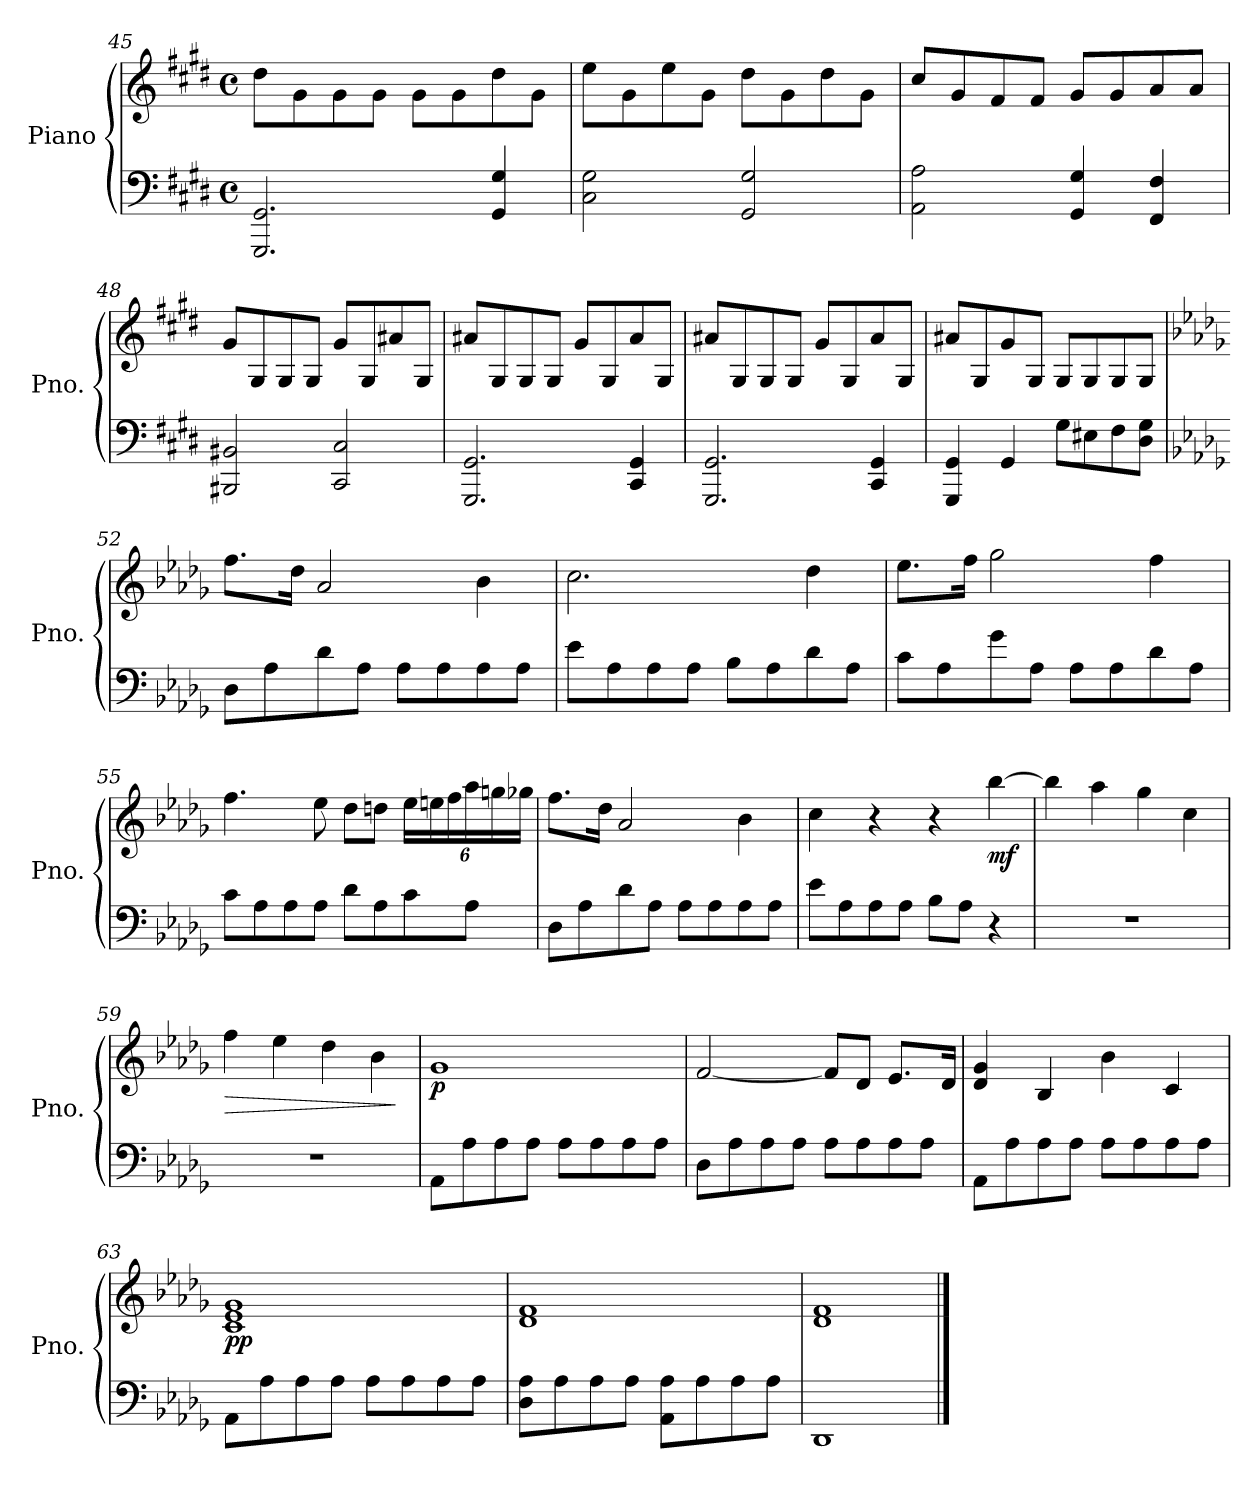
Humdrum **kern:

**kern	**kern	**dynam
*part1	*part1	*part1
*staff2	*staff1	*staff1/2
*I"Piano	*	*
*I'Pno.	*	*
*clefF4	*clefG2	*
*k[f#c#g#d#]	*k[f#c#g#d#]	*
*M4/4	*M4/4	*
*met(c)	*met(c)	*
=45	=45	=45
2.GGG#/ 2.GG#/	8dd#\L	.
.	8g#\	.
.	8g#\	.
.	8g#\J	.
.	8g#\L	.
.	8g#\	.
4GG#/ 4G#/	8dd#\	.
.	8g#\J	.
!!LO:LB:g=z
=46	=46	=46
2C#\ 2G#\	8ee\L	.
.	8g#\	.
.	8ee\	.
.	8g#\J	.
2GG#/ 2G#/	8dd#\L	.
.	8g#\	.
.	8dd#\	.
.	8g#\J	.
=47	=47	=47
2AA\ 2A\	8cc#/L	.
.	8g#/	.
.	8f#/	.
.	8f#/J	.
4GG#/ 4G#/	8g#/L	.
.	8g#/	.
4FF#/ 4F#/	8a/	.
.	8a/J	.
=48	=48	=48
2BBB#X/ 2BB#X/	8g#/L	.
.	8G#/	.
.	8G#/	.
.	8G#/J	.
2CC#/ 2C#/	8g#/L	.
.	8G#/	.
.	8a#X/	.
.	8G#/J	.
=49	=49	=49
2.GGG#/ 2.GG#/	8a#X/L	.
.	8G#/	.
.	8G#/	.
.	8G#/J	.
.	8g#/L	.
.	8G#/	.
4CC#/ 4GG#/	8a#/	.
.	8G#/J	.
!!LO:PB:g=z
=50	=50	=50
2.GGG#/ 2.GG#/	8a#X/L	.
.	8G#/	.
.	8G#/	.
.	8G#/J	.
.	8g#/L	.
.	8G#/	.
4CC#/ 4GG#/	8a#/	.
.	8G#/J	.
=51	=51	=51
4GGG#/ 4GG#/	8a#X/L	.
.	8G#/	.
4GG#/	8g#/	.
.	8G#/J	.
*	*MM68	*
8G#\L	8G#/L	.
*	*MM65	*
8E#X\	8G#/	.
*	*MM60	*
8F#\	8G#/	.
8D#\ 8G#\J	8G#/J	.
=52	=52	=52
*k[b-e-a-d-g-]	*k[b-e-a-d-g-]	*
*	*MM72	*
8D-\L	8.ff\L	.
8A-\	.	.
.	16dd-\Jk	.
8d-\	2a-/	.
8A-\J	.	.
8A-\L	.	.
8A-\	.	.
8A-\	4b-\	.
8A-\J	.	.
=53	=53	=53
8e-\L	2.cc\	.
8A-\	.	.
8A-\	.	.
8A-\J	.	.
8B-\L	.	.
8A-\	.	.
8d-\	4dd-\	.
8A-\J	.	.
!!LO:LB:g=z
=54	=54	=54
8c\L	8.ee-\L	.
8A-\	.	.
.	16ff\Jk	.
8g-\	2gg-\	.
8A-\J	.	.
8A-\L	.	.
8A-\	.	.
8d-\	4ff\	.
8A-\J	.	.
=55	=55	=55
8c\L	4.ff\	.
8A-\	.	.
8A-\	.	.
8A-\J	8ee-\	.
*	*MM70	*
8d-\L	8dd-\L	.
8A-\	8ddn\J	.
*	*Xbrackettup	*
*	*MM68	*
8c\	24ee-\LL	.
.	24een\	.
.	24ff\	.
8A-\J	24aa-\	.
.	24ggn\	.
.	24gg-X\JJ	.
=56	=56	=56
*	*MM72	*
8D-\L	8.ff\L	.
8A-\	.	.
.	16dd-\Jk	.
8d-\	2a-/	.
8A-\J	.	.
8A-\L	.	.
8A-\	.	.
8A-\	4b-\	.
8A-\J	.	.
=57	=57	=57
8e-\L	4cc\	.
8A-\	.	.
8A-\	4r	.
8A-\J	.	.
*	*MM68	*
8B-\L	4r	.
8A-\J	.	.
!	!	!LO:DY:b
4r	[4bb-\	mf
!!LO:LB:g=z
=58	=58	=58
1r	4bb-\]	.
.	4aa-\	.
.	4gg-\	.
.	4cc\	.
=59	=59	=59
!	!	!LO:HP:b
1r	4ff\	>
.	4ee-\	.
.	4dd-\	.
.	4b-\	.
.	.	]
=60	=60	=60
*	*MM70	*
!	!	!LO:DY:b
8AA-\L	1g-	p
8A-\	.	.
8A-\	.	.
8A-\J	.	.
8A-\L	.	.
8A-\	.	.
8A-\	.	.
8A-\J	.	.
=61	=61	=61
8D-\L	[2f/	.
8A-\	.	.
8A-\	.	.
8A-\J	.	.
8A-\L	8f/L]	.
8A-\	8d-/J	.
8A-\	8.e-/L	.
8A-\J	.	.
.	16d-/Jk	.
=62	=62	=62
8AA-\L	4d-/ 4g-/	.
8A-\	.	.
8A-\	4B-/	.
8A-\J	.	.
8A-\L	4b-\	.
8A-\	.	.
8A-\	4c/	.
8A-\J	.	.
=63	=63	=63
!	!	!LO:DY:b
8AA-\L	1c 1e- 1g-	pp
8A-\	.	.
8A-\	.	.
8A-\J	.	.
8A-\L	.	.
8A-\	.	.
8A-\	.	.
8A-\J	.	.
!!LO:LB:g=z
=64	=64	=64
*	*MM60	*
8D-\ 8A-\L	1d- 1f	.
8A-\	.	.
8A-\	.	.
8A-\J	.	.
8AA-\ 8A-\L	.	.
8A-\	.	.
8A-\	.	.
8A-\J	.	.
=65	=65	=65
*	*MM20	*
1DD-	1d- 1f	.
==	==	==
*-	*-	*-
